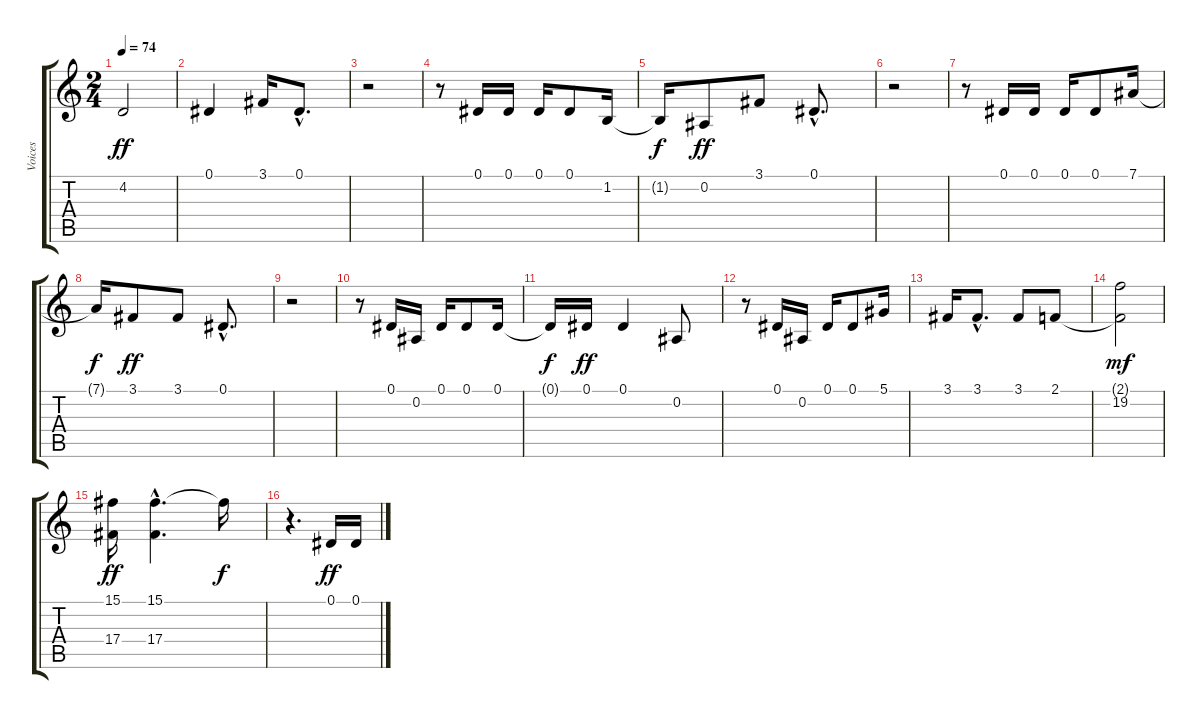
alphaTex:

\track ("Voices" "Voices") {instrument englishhorn}
\staff {score tabs}
\tuning (Eb4 Bb3 Gb3 Db3 Ab2 Eb2) {hide}
\ts (2 4)
\tempo 74
\clef g2
\ks c
4.2.2{dy ff} |
0.1.4 3.1.16 0.1{hac}.8{d} |
r.2 |
r.8{instrument englishhorn} 0.1.16 0.1.16 0.1.16 0.1.8 1.2.16 |
1.2{t}.16{dy f} 0.2.8{dy ff} 3.1.8 0.1{hac}.8{d} |
r.2 |
r.8 0.1.16 0.1.16 0.1.16 0.1.8 7.1.16 |
7.1{t}.16{dy f} 3.1.8{dy ff} 3.1.8 0.1{hac}.8{d} |
r.2 |
r.8 0.1.16 0.2.16 0.1.16 0.1.8 0.1.16 |
0.1{t}.16{dy f} 0.1.16{dy ff} 0.1.4 0.2.8 |
r.8 0.1.16 0.2.16 0.1.16 0.1.8 5.1.16 |
3.1.16 3.1{hac}.8{d} 3.1.8 2.1.8 |
(2.1{t} 19.2).2{dy mf} |
(15.1 17.4).16{dy ff} (15.1{hac} 17.4{hac}).4{d} 15.1{t}.16{dy f} |
r.4{d instrument sitar} 0.1.16{dy ff} 0.1.16
